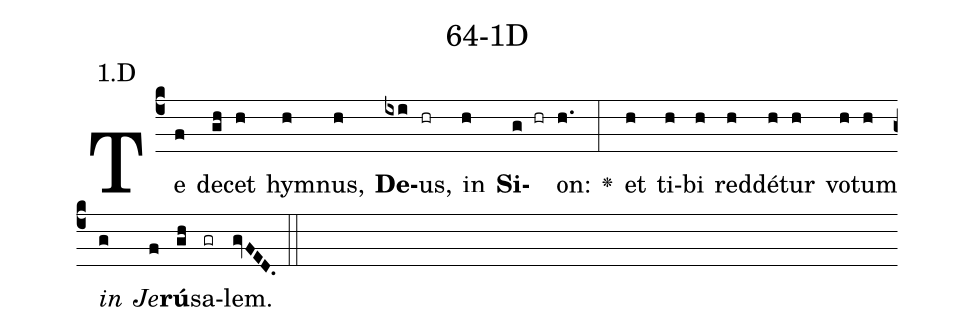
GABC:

name: 64-1D;
annotation: 1.D;
%%
(c4)Te(f) de(gh)cet(h) hym(h)nus,(h) <b>De</b>(ixi)us,(hr) in(h) <b>Si</b>(g hr)on:(h.) <v>\greheightstar</v>(:) et(h) ti(h)bi(h) red(h)dé(h)tur(h) vo(h)tum(h) <i>in</i>(g) <i>Je</i>(f)<b>rú</b>(gh)sa(gr)lem.(gvFED.) (::)


%E(h) u(h) o(g) u(f) a(gh) e.(gvFED.) (::)
